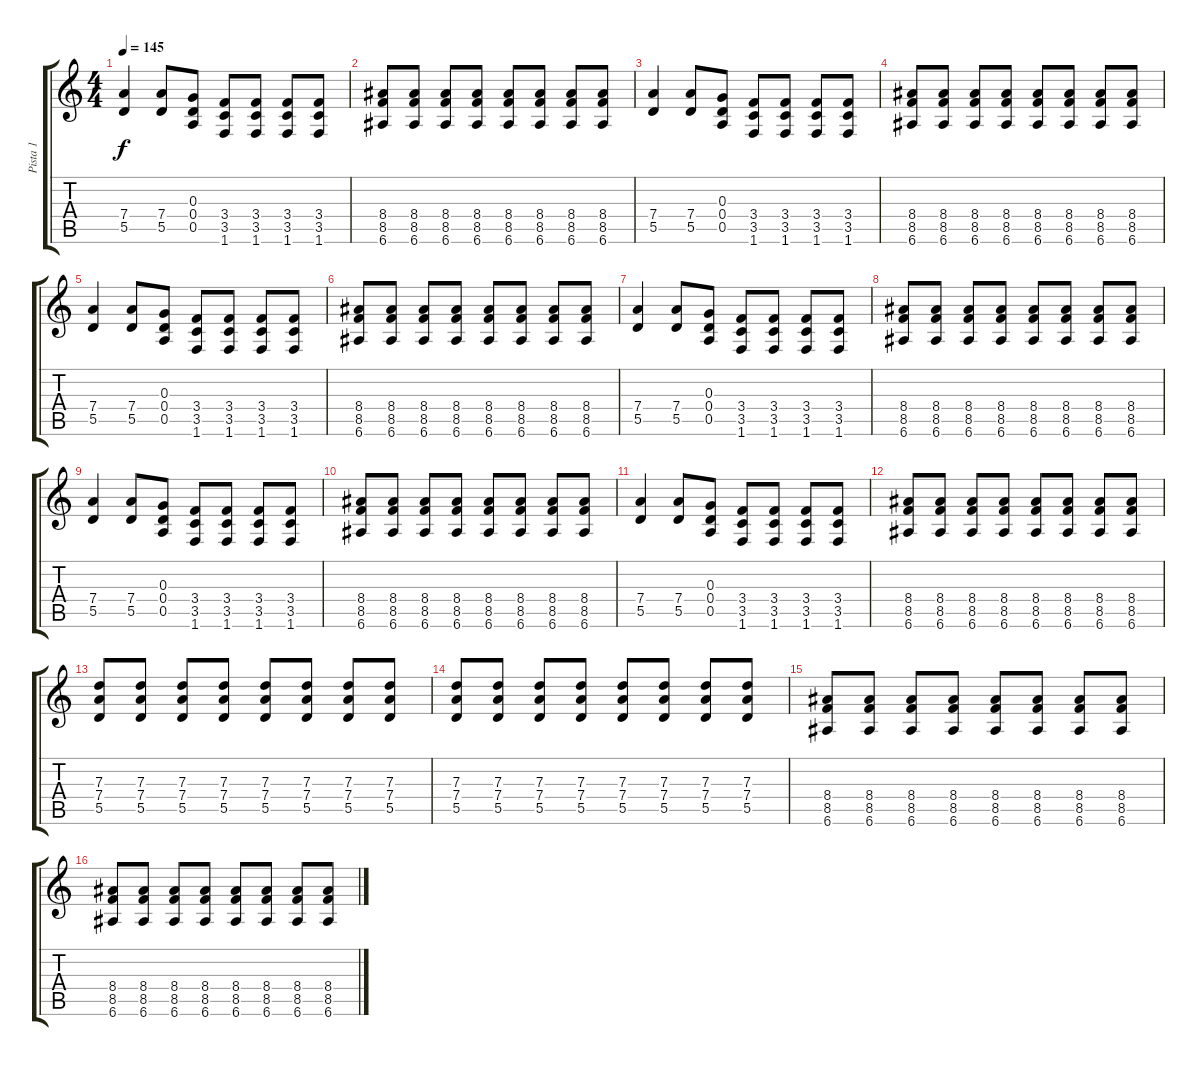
\track ("Pista 1" "Pista 1") {instrument distortionguitar}
\staff {score tabs}
\tuning (E4 B3 G3 D3 A2 E2) {hide}
\ts (4 4)
\tempo 145
\clef g2
\ks c
(7.4 5.5).4{dy f instrument acousticguitarsteel} (7.4 5.5).8 (0.3 0.4 0.5).8 (3.4 3.5 1.6).8 (3.4 3.5 1.6).8 (3.4 3.5 1.6).8 (3.4 3.5 1.6).8 |
(8.4 8.5 6.6).8 (8.4 8.5 6.6).8 (8.4 8.5 6.6).8 (8.4 8.5 6.6).8 (8.4 8.5 6.6).8 (8.4 8.5 6.6).8 (8.4 8.5 6.6).8 (8.4 8.5 6.6).8 |
(7.4 5.5).4 (7.4 5.5).8 (0.3 0.4 0.5).8 (3.4 3.5 1.6).8 (3.4 3.5 1.6).8 (3.4 3.5 1.6).8 (3.4 3.5 1.6).8 |
(8.4 8.5 6.6).8{instrument distortionguitar} (8.4 8.5 6.6).8 (8.4 8.5 6.6).8 (8.4 8.5 6.6).8 (8.4 8.5 6.6).8 (8.4 8.5 6.6).8 (8.4 8.5 6.6).8 (8.4 8.5 6.6).8 |
(7.4 5.5).4 (7.4 5.5).8 (0.3 0.4 0.5).8 (3.4 3.5 1.6).8 (3.4 3.5 1.6).8 (3.4 3.5 1.6).8 (3.4 3.5 1.6).8 |
(8.4 8.5 6.6).8 (8.4 8.5 6.6).8 (8.4 8.5 6.6).8 (8.4 8.5 6.6).8 (8.4 8.5 6.6).8 (8.4 8.5 6.6).8 (8.4 8.5 6.6).8 (8.4 8.5 6.6).8 |
(7.4 5.5).4 (7.4 5.5).8 (0.3 0.4 0.5).8 (3.4 3.5 1.6).8 (3.4 3.5 1.6).8 (3.4 3.5 1.6).8 (3.4 3.5 1.6).8 |
(8.4 8.5 6.6).8 (8.4 8.5 6.6).8 (8.4 8.5 6.6).8 (8.4 8.5 6.6).8 (8.4 8.5 6.6).8 (8.4 8.5 6.6).8 (8.4 8.5 6.6).8 (8.4 8.5 6.6).8 |
(7.4 5.5).4 (7.4 5.5).8 (0.3 0.4 0.5).8 (3.4 3.5 1.6).8 (3.4 3.5 1.6).8 (3.4 3.5 1.6).8 (3.4 3.5 1.6).8 |
(8.4 8.5 6.6).8 (8.4 8.5 6.6).8 (8.4 8.5 6.6).8 (8.4 8.5 6.6).8 (8.4 8.5 6.6).8 (8.4 8.5 6.6).8 (8.4 8.5 6.6).8 (8.4 8.5 6.6).8 |
(7.4 5.5).4 (7.4 5.5).8 (0.3 0.4 0.5).8 (3.4 3.5 1.6).8 (3.4 3.5 1.6).8 (3.4 3.5 1.6).8 (3.4 3.5 1.6).8 |
(8.4 8.5 6.6).8 (8.4 8.5 6.6).8 (8.4 8.5 6.6).8 (8.4 8.5 6.6).8 (8.4 8.5 6.6).8 (8.4 8.5 6.6).8 (8.4 8.5 6.6).8 (8.4 8.5 6.6).8 |
(7.3 7.4 5.5).8 (7.3 7.4 5.5).8 (7.3 7.4 5.5).8 (7.3 7.4 5.5).8 (7.3 7.4 5.5).8 (7.3 7.4 5.5).8 (7.3 7.4 5.5).8 (7.3 7.4 5.5).8 |
(7.3 7.4 5.5).8 (7.3 7.4 5.5).8 (7.3 7.4 5.5).8 (7.3 7.4 5.5).8 (7.3 7.4 5.5).8 (7.3 7.4 5.5).8 (7.3 7.4 5.5).8 (7.3 7.4 5.5).8 |
(8.4 8.5 6.6).8 (8.4 8.5 6.6).8 (8.4 8.5 6.6).8 (8.4 8.5 6.6).8 (8.4 8.5 6.6).8 (8.4 8.5 6.6).8 (8.4 8.5 6.6).8 (8.4 8.5 6.6).8 |
(8.4 8.5 6.6).8 (8.4 8.5 6.6).8 (8.4 8.5 6.6).8 (8.4 8.5 6.6).8 (8.4 8.5 6.6).8 (8.4 8.5 6.6).8 (8.4 8.5 6.6).8 (8.4 8.5 6.6).8
